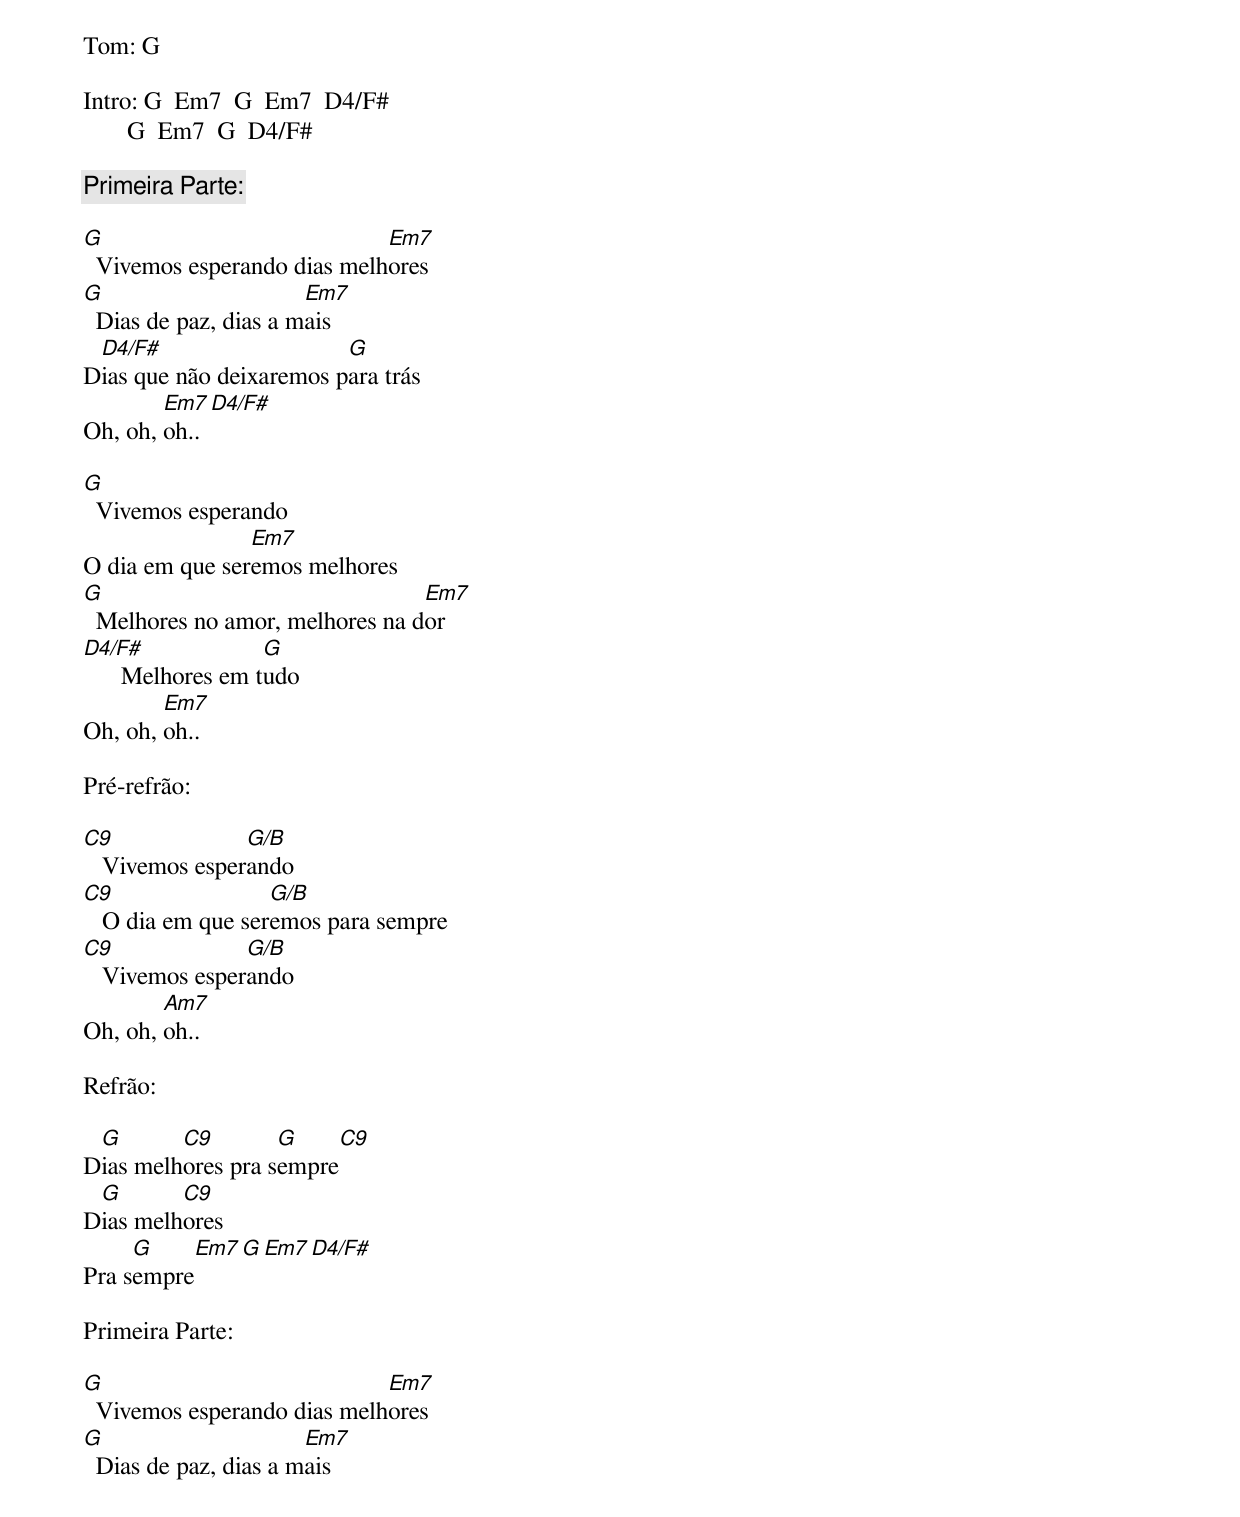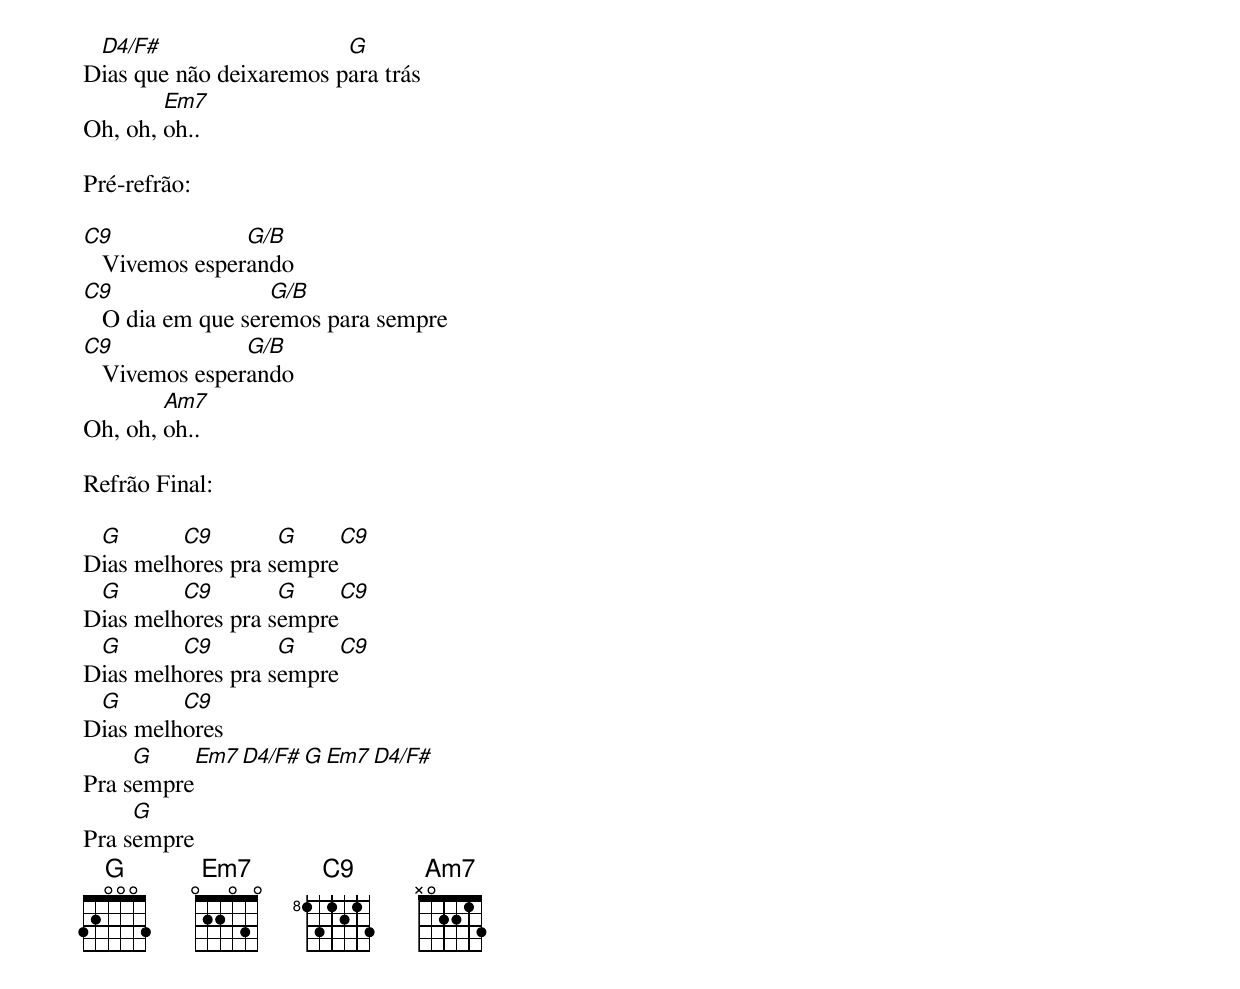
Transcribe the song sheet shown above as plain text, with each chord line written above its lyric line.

Tom: G

Intro: G  Em7  G  Em7  D4/F#
       G  Em7  G  D4/F#

Primeira Parte:

G                            Em7
  Vivemos esperando dias melhores
G                      Em7
  Dias de paz, dias a mais
 D4/F#                   G
Dias que não deixaremos para trás
        Em7  D4/F#
Oh, oh, oh..

G
  Vivemos esperando
                Em7
O dia em que seremos melhores
G                                Em7
  Melhores no amor, melhores na dor
D4/F#              G
      Melhores em tudo
        Em7
Oh, oh, oh..

Pré-refrão:

C9              G/B
   Vivemos esperando
C9                 G/B
   O dia em que seremos para sempre
C9              G/B
   Vivemos esperando
        Am7
Oh, oh, oh..

Refrão:

 G       C9        G     C9
Dias melhores pra sempre
 G       C9
Dias melhores
     G     Em7  G  Em7  D4/F#
Pra sempre

Primeira Parte:

G                            Em7
  Vivemos esperando dias melhores
G                      Em7
  Dias de paz, dias a mais
 D4/F#                   G
Dias que não deixaremos para trás
        Em7
Oh, oh, oh..

Pré-refrão:

C9              G/B
   Vivemos esperando
C9                 G/B
   O dia em que seremos para sempre
C9              G/B
   Vivemos esperando
        Am7
Oh, oh, oh..

Refrão Final:

 G       C9        G     C9
Dias melhores pra sempre
 G       C9        G     C9
Dias melhores pra sempre
 G       C9        G     C9
Dias melhores pra sempre
 G       C9
Dias melhores
     G     Em7  D4/F#  G  Em7  D4/F#
Pra sempre
     G
Pra sempre
